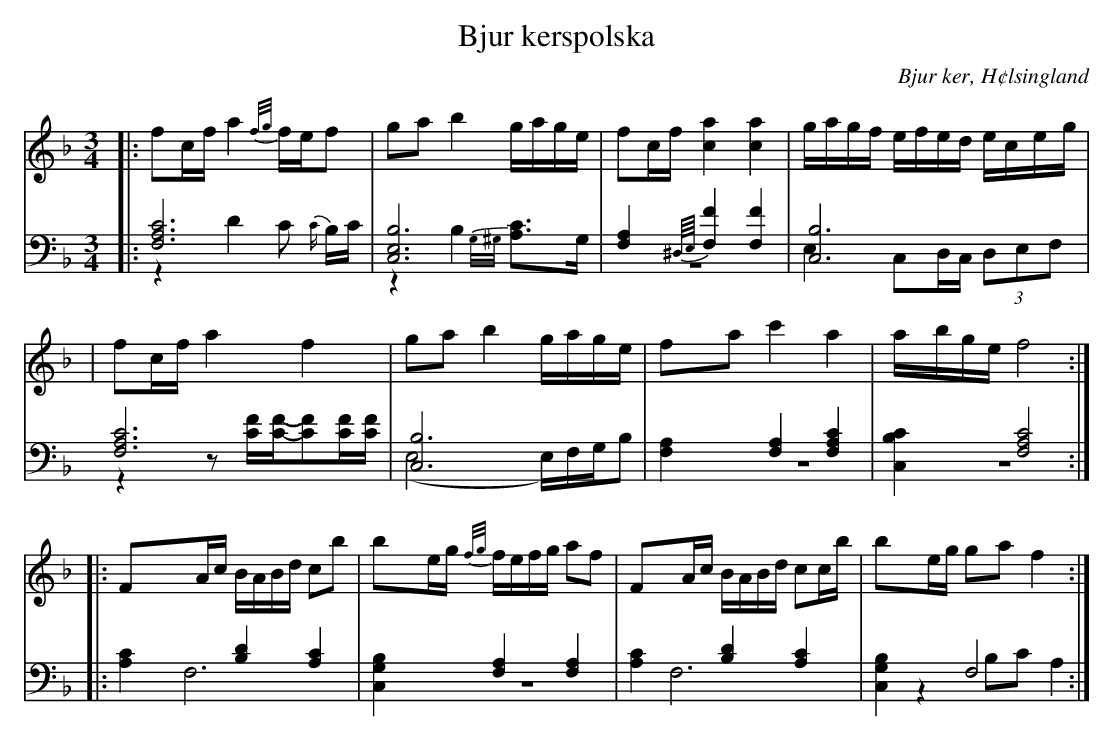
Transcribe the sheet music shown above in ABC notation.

X:1
T: Bjur kerspolska
O: Bjur ker, H¢lsingland
M: 3/4
L: 1/8
K: F
V:1
V:2
V:3 merge
V: 1
|:fc/f/ a2 {f/g/}f/e/f|ga b2 g/a/g/e/|fc/f/ [c2a2] [c2a2]|g/a/g/f/ e/f/e/d/ e/c/e/g/|
|fc/f/ a2 f2|ga b2 g/a/g/e/|fa c'2 a2| a/b/g/e/ f4:|
|:FA/c/ B/A/B/d/ cb|be/g/ {f/g/}f/e/f/g/ af|FA/c/ B/A/B/d/ cc/b/|be/g/ ga f2:|
V:2 clef=bass
|:[F,6A,6C6]|[C,6E,6B,6]|[F,2A,2] {^D,//E,//}[F,2F2] [F,2F2]|[C,6B,6]|
[F,6A,6C6]|[C,6B,6]|[F,2A,2] [F,2A,2] [F,2A,2C2]|[C,2B,2C2] [F,4A,4C4]:|
 |:[A,2C2] [B,2D2] [A,2C2]|[C,2G,2B,2] [F,2A,2] [F,2A,2]|[A,2C2] [B,2D2] [A,2C2]|[C,2G,2B,2] F,4 :|
V:3 clef=bass
 |:z2D2 C {C/}B,/C/|z2 B,2 {G,/^G,/}[A,C]>G,|z6|E,2 C,D,/C,/ (3D,E,F,|
 |z2 z[C/F/][C/F/]-[CF][C/F/][C/F/]|(E,4 E,/)F,/G,/B,|z6|z6:|
|:F,6|z6|F,6|z2 B,C A,2:|
